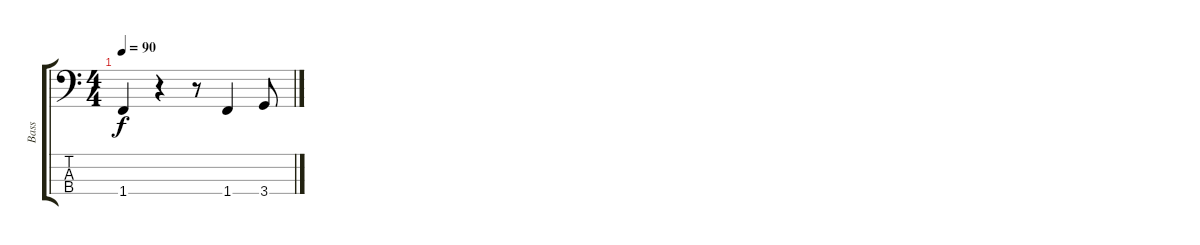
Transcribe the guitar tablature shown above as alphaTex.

\track ("Bass" "Bass") {instrument electricbassfinger}
\staff {score tabs}
\tuning (G2 D2 A1 E1) {hide}
\ts (4 4)
\tempo 90
\clef f4
\ks c
1.4.4{dy f} r.4 r.8 1.4.4 3.4.8
